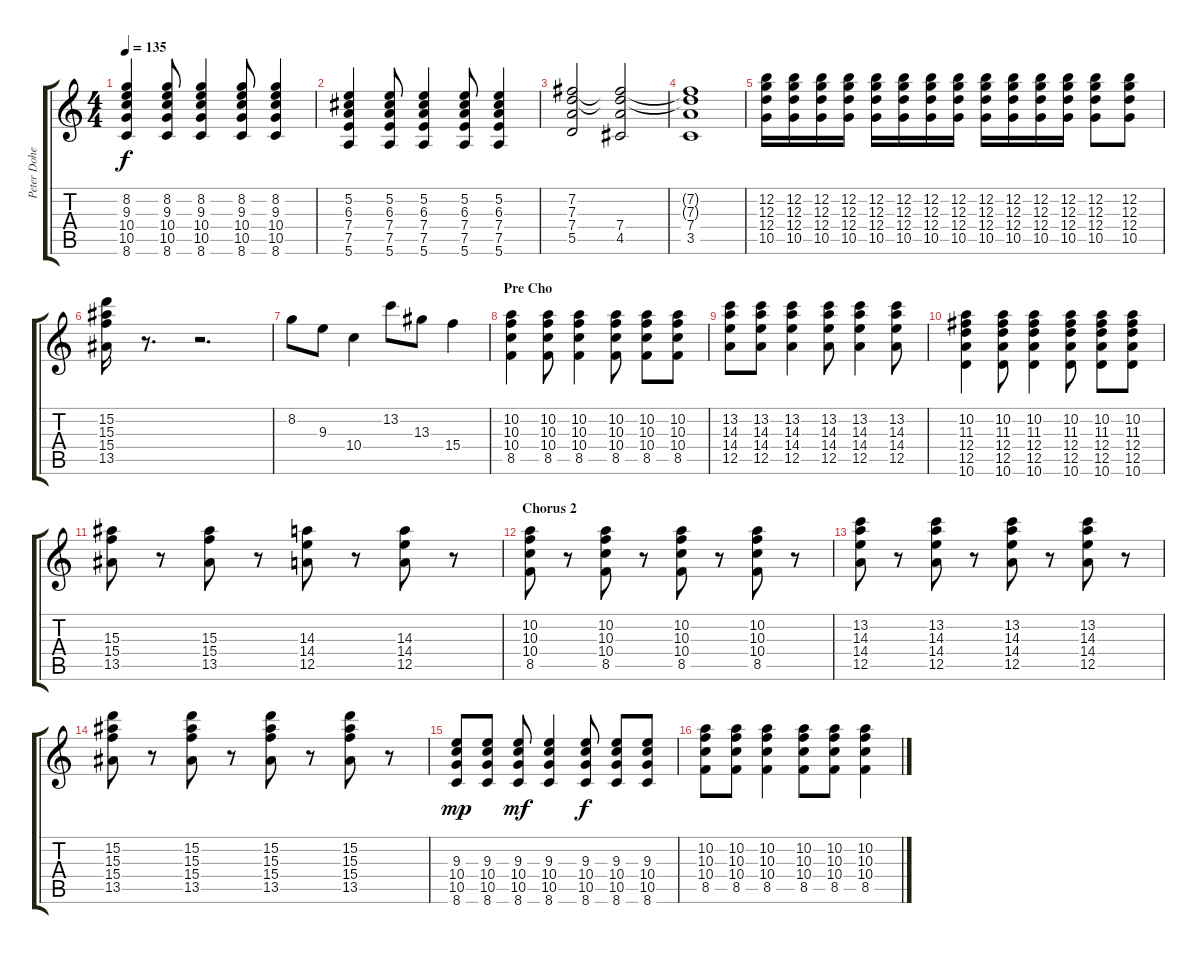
\track ("Peter Doherty" "Peter Dohe") {instrument overdrivenguitar}
\staff {score tabs}
\tuning (E4 B3 G3 D3 A2 E2) {hide}
\ts (4 4)
\tempo 135
\clef g2
\ks c
(8.2 9.3 10.4 10.5 8.6).4{dy f} (8.2 9.3 10.4 10.5 8.6).8 (8.2 9.3 10.4 10.5 8.6).4 (8.2 9.3 10.4 10.5 8.6).8 (8.2 9.3 10.4 10.5 8.6).4 |
(5.2 6.3 7.4 7.5 5.6).4 (5.2 6.3 7.4 7.5 5.6).8 (5.2 6.3 7.4 7.5 5.6).4 (5.2 6.3 7.4 7.5 5.6).8 (5.2 6.3 7.4 7.5 5.6).4 |
(7.2 7.3 7.4 5.5).2 (7.2{t} 7.3{t} 7.4 4.5).2 |
(7.2{t} 7.3{t} 7.4 3.5).1 |
(12.2 12.3 12.4 10.5).16 (12.2 12.3 12.4 10.5).16 (12.2 12.3 12.4 10.5).16 (12.2 12.3 12.4 10.5).16 (12.2 12.3 12.4 10.5).16 (12.2 12.3 12.4 10.5).16 (12.2 12.3 12.4 10.5).16 (12.2 12.3 12.4 10.5).16 (12.2 12.3 12.4 10.5).16 (12.2 12.3 12.4 10.5).16 (12.2 12.3 12.4 10.5).16 (12.2 12.3 12.4 10.5).16 (12.2 12.3 12.4 10.5).8 (12.2 12.3 12.4 10.5).8 |
(15.2 15.3 15.4 13.5).16 r.8{d} r.2{d} |
8.2.8 9.3.8 10.4.4 13.2.8 13.3.8 15.4.4 |
\section ("" "Pre Cho")
(10.2 10.3 10.4 8.5).4 (10.2 10.3 10.4 8.5).8 (10.2 10.3 10.4 8.5).4 (10.2 10.3 10.4 8.5).8 (10.2 10.3 10.4 8.5).8 (10.2 10.3 10.4 8.5).8 |
(13.2 14.3 14.4 12.5).8 (13.2 14.3 14.4 12.5).8 (13.2 14.3 14.4 12.5).4 (13.2 14.3 14.4 12.5).8 (13.2 14.3 14.4 12.5).4 (13.2 14.3 14.4 12.5).8 |
(10.2 11.3 12.4 12.5 10.6).4 (10.2 11.3 12.4 12.5 10.6).8 (10.2 11.3 12.4 12.5 10.6).4 (10.2 11.3 12.4 12.5 10.6).8 (10.2 11.3 12.4 12.5 10.6).8 (10.2 11.3 12.4 12.5 10.6).8 |
(15.3 15.4 13.5).8 r.8 (15.3 15.4 13.5).8 r.8 (14.3 14.4 12.5).8 r.8 (14.3 14.4 12.5).8 r.8 |
\section ("" "Chorus 2")
(10.2 10.3 10.4 8.5).8 r.8 (10.2 10.3 10.4 8.5).8 r.8 (10.2 10.3 10.4 8.5).8 r.8 (10.2 10.3 10.4 8.5).8 r.8 |
(13.2 14.3 14.4 12.5).8 r.8 (13.2 14.3 14.4 12.5).8 r.8 (13.2 14.3 14.4 12.5).8 r.8 (13.2 14.3 14.4 12.5).8 r.8 |
(15.2 15.3 15.4 13.5).8 r.8 (15.2 15.3 15.4 13.5).8 r.8 (15.2 15.3 15.4 13.5).8 r.8 (15.2 15.3 15.4 13.5).8 r.8 |
(9.3 10.4 10.5 8.6).8{dy mp} (9.3 10.4 10.5 8.6).8 (9.3 10.4 10.5 8.6).8{dy mf} (9.3 10.4 10.5 8.6).4 (9.3 10.4 10.5 8.6).8{dy f} (9.3 10.4 10.5 8.6).8 (9.3 10.4 10.5 8.6).8 |
(10.2 10.3 10.4 8.5).8 (10.2 10.3 10.4 8.5).8 (10.2 10.3 10.4 8.5).4 (10.2 10.3 10.4 8.5).8 (10.2 10.3 10.4 8.5).8 (10.2 10.3 10.4 8.5).4
